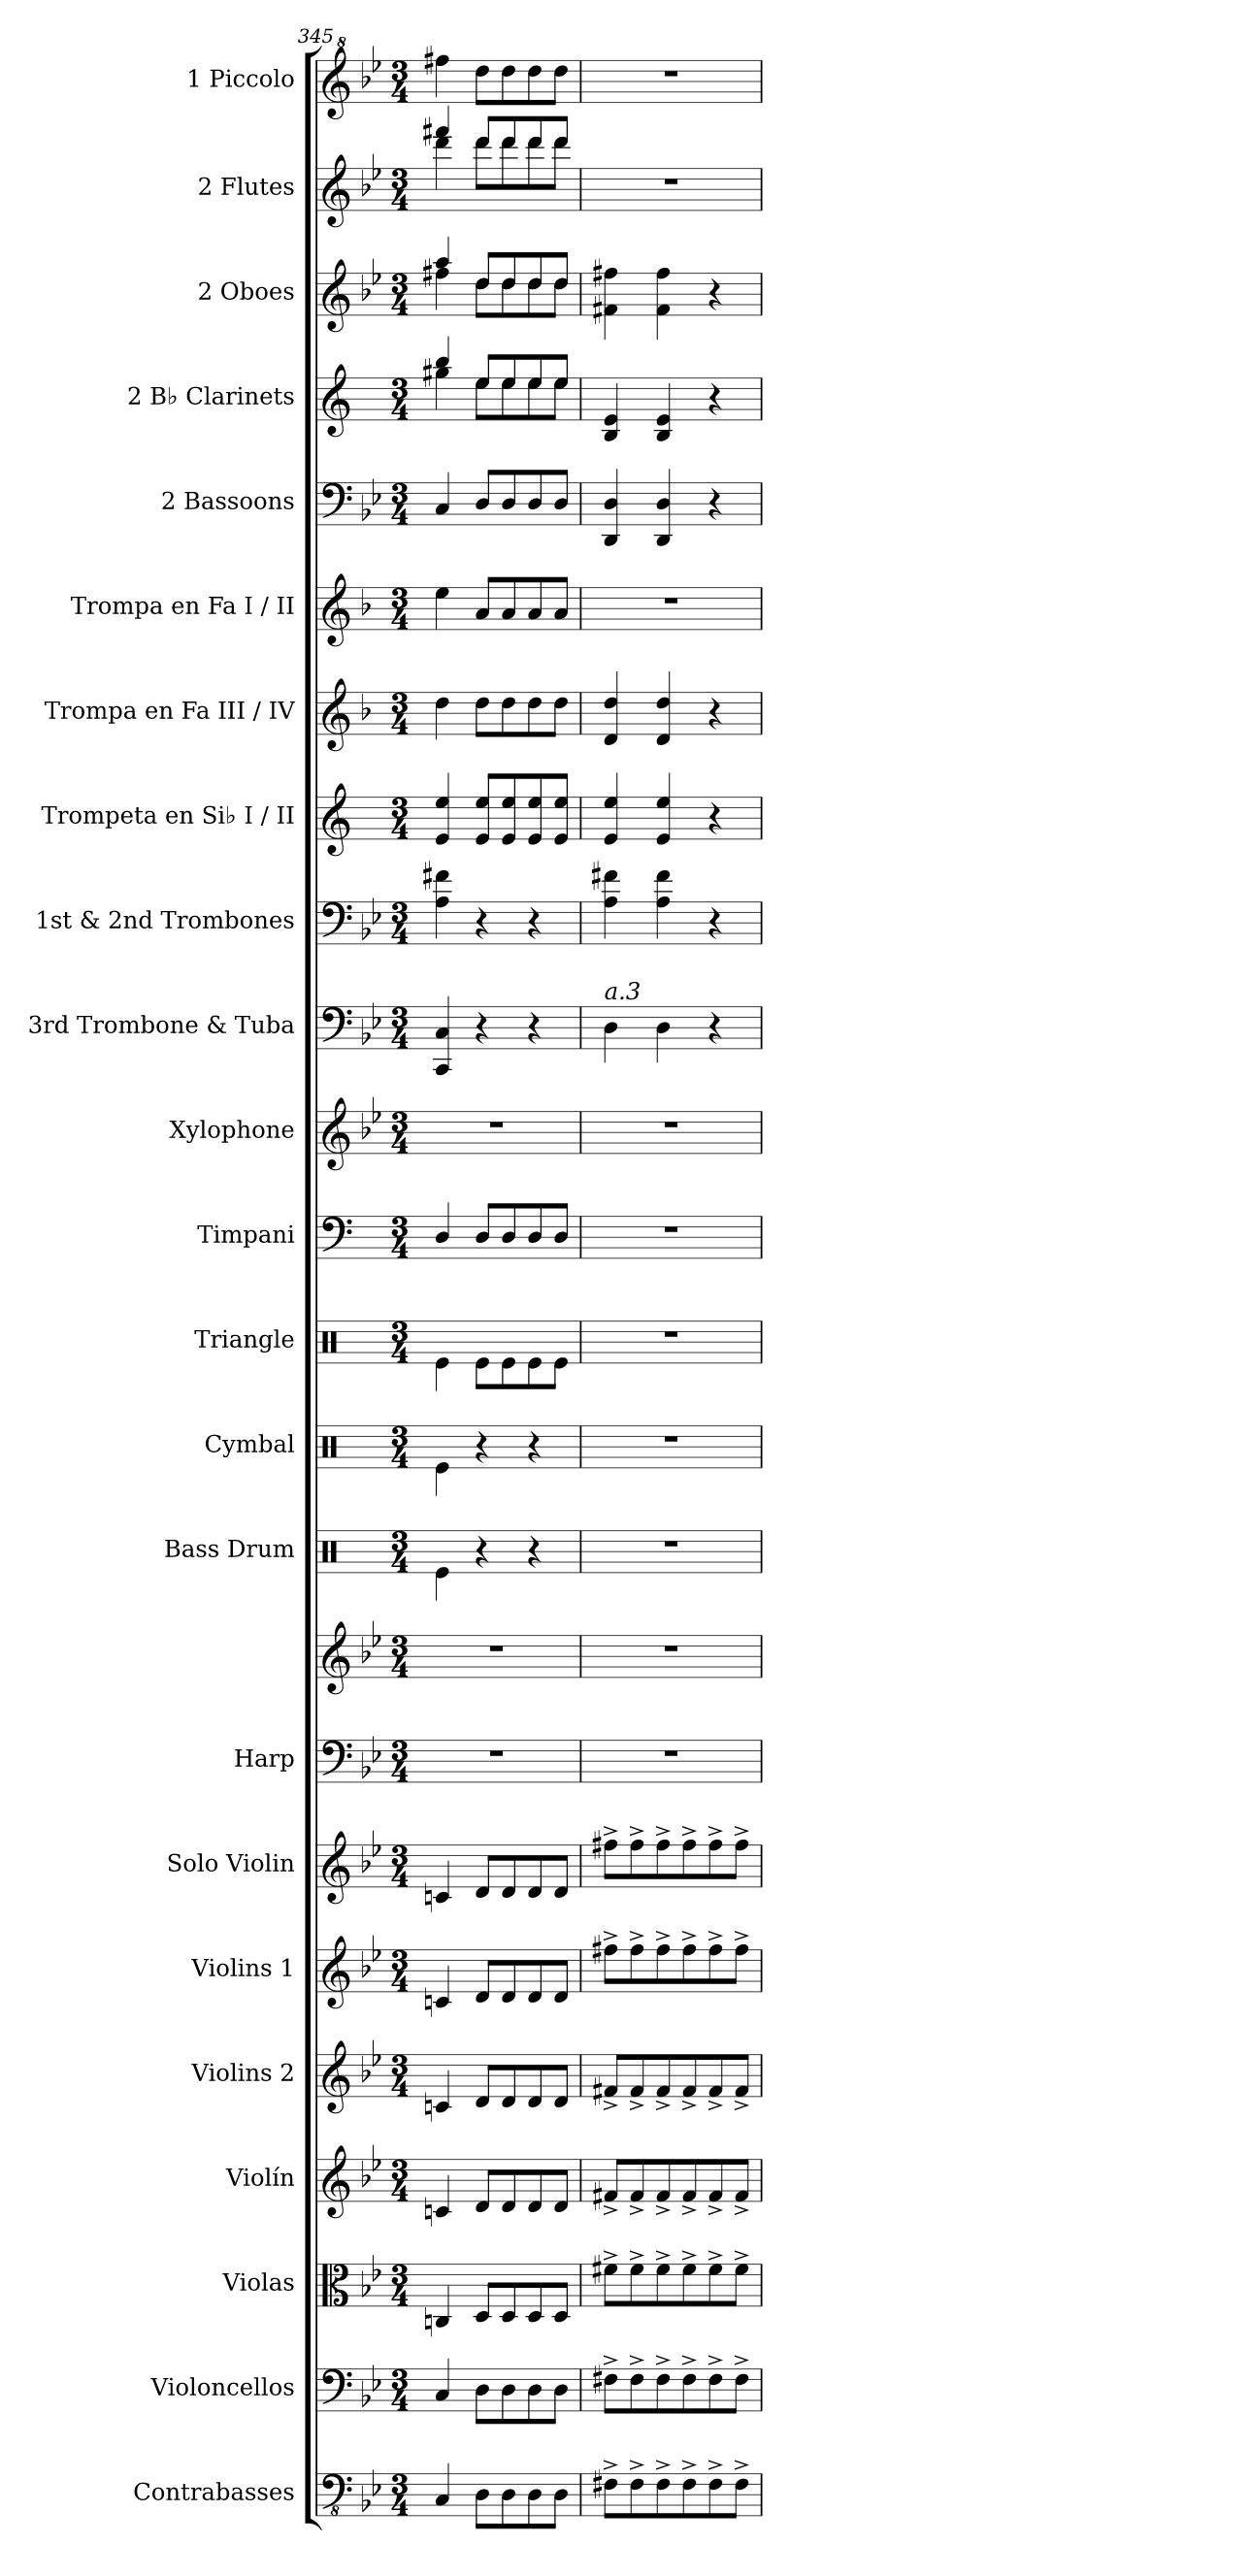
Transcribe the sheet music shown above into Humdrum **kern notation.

**kern	**kern	**kern	**kern	**kern	**kern	**kern	**kern	**kern	**kern	**kern	**kern	**kern	**kern	**kern	**kern	**kern	**kern	**kern	**kern	**kern	**kern	**kern	**kern
*part23	*part22	*part21	*part20	*part19	*part18	*part17	*part16	*part16	*part15	*part14	*part13	*part12	*part11	*part10	*part9	*part8	*part7	*part6	*part5	*part4	*part3	*part2	*part1
*staff24	*staff23	*staff22	*staff21	*staff20	*staff19	*staff18	*staff17	*staff16	*staff15	*staff14	*staff13	*staff12	*staff11	*staff10	*staff9	*staff8	*staff7	*staff6	*staff5	*staff4	*staff3	*staff2	*staff1
*I"Contrabasses	*I"Violoncellos	*I"Violas	*I"Violín	*I"Violins 2	*I"Violins 1	*I"Solo Violin	*I"Harp	*	*I"Bass Drum	*I"Cymbal	*I"Triangle	*I"Timpani	*I"Xylophone	*I"3rd Trombone     &amp; Tuba	*I"1st &amp; 2nd Trombones	*I"Trompeta en Si♭  I / II	*I"Trompa en Fa   III / IV	*I"Trompa en Fa I / II	*I"2 Bassoons	*I"2 B♭ Clarinets	*I"2 Oboes	*I"2 Flutes	*I"1 Piccolo
*I'Cbs.	*I'Vlcs.	*I'Vlas.	*I'Vln.	*I'Vlns. 2	*I'Vlns. 1	*I'S. Vln.	*I'Hrp.	*	*I'B. Dr.	*I'Cym.	*I'Trgl.	*I'Timp.	*I'Xyl.	*I'3rd Trb. &amp; Tba.	*I'1st &amp; 2nd    Trbs.	*I'Tpt. Si♭  I / II	*I'Trmp. Fa   III / IV	*I'Trmp. Fa I / II	*I'2 Bsns.	*I'2 B♭ Cls.	*I'2 Obs.	*I'2 Fls.	*I'1 Picc.
*clefFv4	*clefF4	*clefC3	*clefG2	*clefG2	*clefG2	*clefG2	*clefF4	*clefG2	*clefX	*clefX	*clefX	*clefF4	*clefG2	*clefF4	*clefF4	*clefG2	*clefG2	*clefG2	*clefF4	*clefG2	*clefG2	*clefG2	*clefG^2
*	*	*	*	*	*	*	*	*	*	*	*	*	*ITrd-7c-12	*	*	*ITrd1c2	*ITrd4c7	*ITrd4c7	*	*ITrd1c2	*	*	*ITrd-7c-12
*k[b-e-]	*k[b-e-]	*k[b-e-]	*k[b-e-]	*k[b-e-]	*k[b-e-]	*k[b-e-]	*k[b-e-]	*k[b-e-]	*k[]	*k[]	*k[]	*k[]	*k[b-e-]	*k[b-e-]	*k[b-e-]	*k[b-e-]	*k[b-e-]	*k[b-e-]	*k[b-e-]	*k[b-e-]	*k[b-e-]	*k[b-e-]	*k[b-e-]
*M3/4	*M3/4	*M3/4	*M3/4	*M3/4	*M3/4	*M3/4	*M3/4	*M3/4	*M3/4	*M3/4	*M3/4	*M3/4	*M3/4	*M3/4	*M3/4	*M3/4	*M3/4	*M3/4	*M3/4	*M3/4	*M3/4	*M3/4	*M3/4
=345	=345	=345	=345	=345	=345	=345	=345	=345	=345	=345	=345	=345	=345	=345	=345	=345	=345	=345	=345	=345	=345	=345	=345
*	*	*	*	*	*	*	*	*	*	*	*	*	*	*	*	*	*	*	*	*^	*^	*^	*
4CC/	4C/	4Cn/	4cn/	4cn/	4cn/	4cn/	2.r	2.r	4Re\	4Re\	4Re\	4D/	2.r	4CC/ 4C/	4A\ 4f#X\	4d/ 4dd/	4g\	4a\	4C/	4aa/	4ff#X\	4aa/	4ff#X\	4fff#X/	4ddd\	4ffff#X\
8DD\L	8D\L	8D/L	8d/L	8d/L	8d/L	8d/L	.	.	4r	4r	8Re\L	8D/L	.	4r	4r	8d/ 8dd/L	8g\L	8d/L	8D/L	8dd/L	8dd\L	8dd/L	8dd\L	8ddd/L	8ddd\L	8dddd\L
8DD\	8D\	8D/	8d/	8d/	8d/	8d/	.	.	.	.	8Re\	8D/	.	.	.	8d/ 8dd/	8g\	8d/	8D/	8dd/	8dd\	8dd/	8dd\	8ddd/	8ddd\	8dddd\
8DD\	8D\	8D/	8d/	8d/	8d/	8d/	.	.	4r	4r	8Re\	8D/	.	4r	4r	8d/ 8dd/	8g\	8d/	8D/	8dd/	8dd\	8dd/	8dd\	8ddd/	8ddd\	8dddd\
8DD\J	8D\J	8D/J	8d/J	8d/J	8d/J	8d/J	.	.	.	.	8Re\J	8D/J	.	.	.	8d/ 8dd/J	8g\J	8d/J	8D/J	8dd/J	8dd\J	8dd/J	8dd\J	8ddd/J	8ddd\J	8dddd\J
=346	=346	=346	=346	=346	=346	=346	=346	=346	=346	=346	=346	=346	=346	=346	=346	=346	=346	=346	=346	=346	=346	=346	=346	=346	=346	=346
!	!	!	!	!	!	!	!	!	!	!	!	!	!	!LO:TX:a:i:t=a.3	!	!	!	!	!	!	!	!	!	!	!	!
*	*	*	*	*	*	*	*	*	*	*	*	*	*	*	*	*	*	*	*	*v	*v	*	*	*v	*v	*
*	*	*	*	*	*	*	*	*	*	*	*	*	*	*	*	*	*	*	*	*	*v	*v	*	*
8FF#X^\L	8F#X^\L	8f#X^\L	8f#X^/L	8f#X^/L	8ff#X^\L	8ff#X^\L	2.r	2.r	2.r	2.r	2.r	2.r	2.r	4D\	4A\ 4f#X\	4d/ 4dd/	4G/ 4g/	2.r	4DD/ 4D/	4A/ 4d/	4f#X\ 4ff#X\	2.r	2.r
8FF#^\	8F#^\	8f#^\	8f#^/	8f#^/	8ff#^\	8ff#^\	.	.	.	.	.	.	.	.	.	.	.	.	.	.	.	.	.
8FF#^\	8F#^\	8f#^\	8f#^/	8f#^/	8ff#^\	8ff#^\	.	.	.	.	.	.	.	4D\	4A\ 4f#\	4d/ 4dd/	4G/ 4g/	.	4DD/ 4D/	4A/ 4d/	4f#\ 4ff#\	.	.
8FF#^\	8F#^\	8f#^\	8f#^/	8f#^/	8ff#^\	8ff#^\	.	.	.	.	.	.	.	.	.	.	.	.	.	.	.	.	.
8FF#^\	8F#^\	8f#^\	8f#^/	8f#^/	8ff#^\	8ff#^\	.	.	.	.	.	.	.	4r	4r	4r	4r	.	4r	4r	4r	.	.
8FF#^\J	8F#^\J	8f#^\J	8f#^/J	8f#^/J	8ff#^\J	8ff#^\J	.	.	.	.	.	.	.	.	.	.	.	.	.	.	.	.	.
=	=	=	=	=	=	=	=	=	=	=	=	=	=	=	=	=	=	=	=	=	=	=	=
*-	*-	*-	*-	*-	*-	*-	*-	*-	*-	*-	*-	*-	*-	*-	*-	*-	*-	*-	*-	*-	*-	*-	*-
